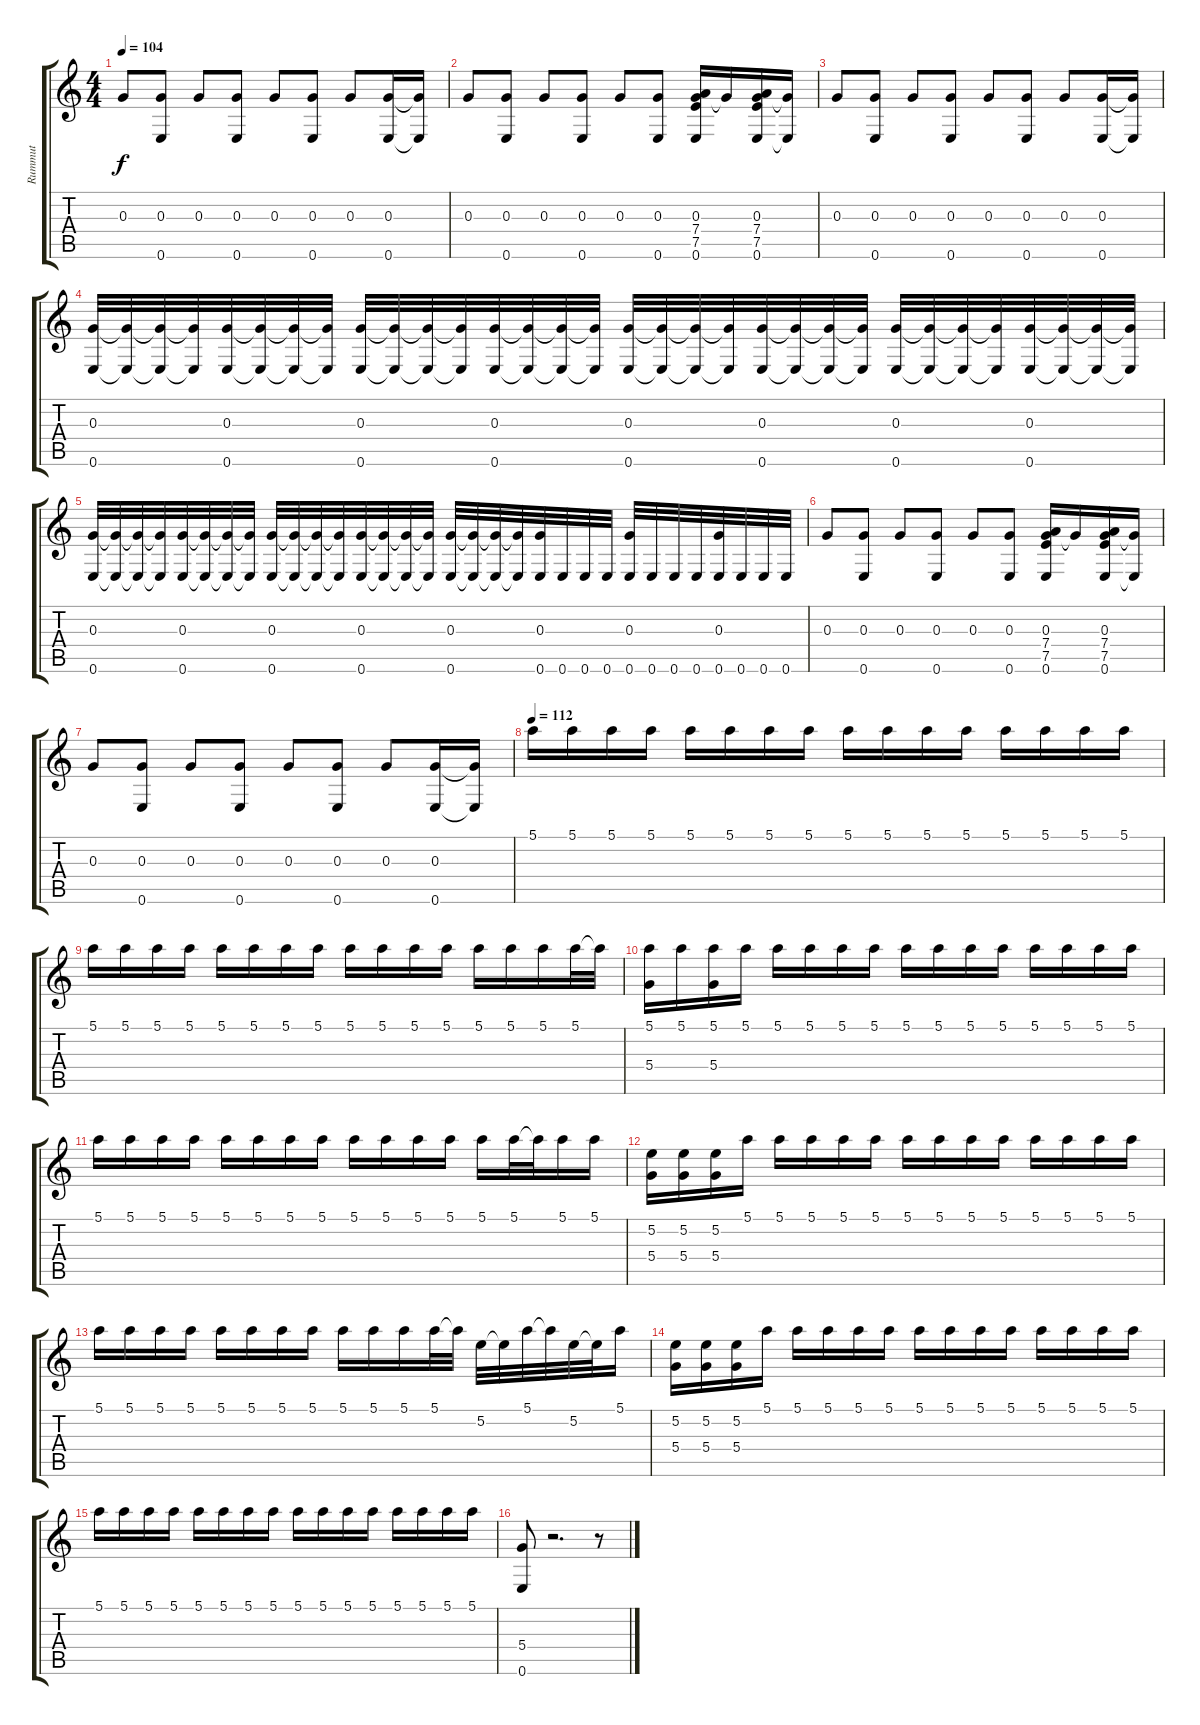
\track ("Rummut" "Rummut") {instrument acousticguitarnylon}
\staff {score tabs}
\tuning (E4 B3 G3 D3 A2 E2) {hide}
\ts (4 4)
\tempo 104
\clef g2
\ks c
0.3.8{dy f} (0.3 0.6).8 0.3.8 (0.3 0.6).8 0.3.8 (0.3 0.6).8 0.3.8 (0.3 0.6).16 (0.3{t} 0.6{t}).16 |
0.3.8 (0.3 0.6).8 0.3.8 (0.3 0.6).8 0.3.8 (0.3 0.6).8 (0.3 7.4 7.5 0.6).16 0.3{t}.16 (0.3 7.4 7.5 0.6).16 (0.3{t} 0.6{t}).16 |
0.3.8 (0.3 0.6).8 0.3.8 (0.3 0.6).8 0.3.8 (0.3 0.6).8 0.3.8 (0.3 0.6).16 (0.3{t} 0.6{t}).16 |
(0.3 0.6).32 (0.3{t} 0.6{t}).32 (0.3{t} 0.6{t}).32 (0.3{t} 0.6{t}).32 (0.3 0.6).32 (0.3{t} 0.6{t}).32 (0.3{t} 0.6{t}).32 (0.3{t} 0.6{t}).32 (0.3 0.6).32 (0.3{t} 0.6{t}).32 (0.3{t} 0.6{t}).32 (0.3{t} 0.6{t}).32 (0.3 0.6).32 (0.3{t} 0.6{t}).32 (0.3{t} 0.6{t}).32 (0.3{t} 0.6{t}).32 (0.3 0.6).32 (0.3{t} 0.6{t}).32 (0.3{t} 0.6{t}).32 (0.3{t} 0.6{t}).32 (0.3 0.6).32 (0.3{t} 0.6{t}).32 (0.3{t} 0.6{t}).32 (0.3{t} 0.6{t}).32 (0.3 0.6).32 (0.3{t} 0.6{t}).32 (0.3{t} 0.6{t}).32 (0.3{t} 0.6{t}).32 (0.3 0.6).32 (0.3{t} 0.6{t}).32 (0.3{t} 0.6{t}).32 (0.3{t} 0.6{t}).32 |
(0.3 0.6).32 (0.3{t} 0.6{t}).32 (0.3{t} 0.6{t}).32 (0.3{t} 0.6{t}).32 (0.3 0.6).32 (0.3{t} 0.6{t}).32 (0.3{t} 0.6{t}).32 (0.3{t} 0.6{t}).32 (0.3 0.6).32 (0.3{t} 0.6{t}).32 (0.3{t} 0.6{t}).32 (0.3{t} 0.6{t}).32 (0.3 0.6).32 (0.3{t} 0.6{t}).32 (0.3{t} 0.6{t}).32 (0.3{t} 0.6{t}).32 (0.3 0.6).32 (0.3{t} 0.6{t}).32 (0.3{t} 0.6{t}).32 (0.3{t} 0.6{t}).32 (0.3 0.6).32 0.6.32 0.6.32 0.6.32 (0.3 0.6).32 0.6.32 0.6.32 0.6.32 (0.3 0.6).32 0.6.32 0.6.32 0.6.32 |
0.3.8 (0.3 0.6).8 0.3.8 (0.3 0.6).8 0.3.8 (0.3 0.6).8 (0.3 7.4 7.5 0.6).16 0.3{t}.16 (0.3 7.4 7.5 0.6).16 (0.3{t} 0.6{t}).16 |
0.3.8 (0.3 0.6).8 0.3.8 (0.3 0.6).8 0.3.8 (0.3 0.6).8 0.3.8 (0.3 0.6).16 (0.3{t} 0.6{t}).16 |
\tempo 112
5.1.16 5.1.16 5.1.16 5.1.16 5.1.16 5.1.16 5.1.16 5.1.16 5.1.16 5.1.16 5.1.16 5.1.16 5.1.16 5.1.16 5.1.16 5.1.16 |
5.1.16 5.1.16 5.1.16 5.1.16 5.1.16 5.1.16 5.1.16 5.1.16 5.1.16 5.1.16 5.1.16 5.1.16 5.1.16 5.1.16 5.1.16 5.1.32 5.1{t}.32 |
(5.1 5.4).16 5.1.16 (5.1 5.4).16 5.1.16 5.1.16 5.1.16 5.1.16 5.1.16 5.1.16 5.1.16 5.1.16 5.1.16 5.1.16 5.1.16 5.1.16 5.1.16 |
5.1.16 5.1.16 5.1.16 5.1.16 5.1.16 5.1.16 5.1.16 5.1.16 5.1.16 5.1.16 5.1.16 5.1.16 5.1.16 5.1.32 5.1{t}.32 5.1.16 5.1.16 |
(5.2 5.4).16 (5.2 5.4).16 (5.2 5.4).16 5.1.16 5.1.16 5.1.16 5.1.16 5.1.16 5.1.16 5.1.16 5.1.16 5.1.16 5.1.16 5.1.16 5.1.16 5.1.16 |
5.1.16 5.1.16 5.1.16 5.1.16 5.1.16 5.1.16 5.1.16 5.1.16 5.1.16 5.1.16 5.1.16 5.1.32 5.1{t}.32 5.2.32 5.2{t}.32 5.1.32 5.1{t}.32 5.2.32 5.2{t}.32 5.1.16 |
(5.2 5.4).16 (5.2 5.4).16 (5.2 5.4).16 5.1.16 5.1.16 5.1.16 5.1.16 5.1.16 5.1.16 5.1.16 5.1.16 5.1.16 5.1.16 5.1.16 5.1.16 5.1.16 |
5.1.16 5.1.16 5.1.16 5.1.16 5.1.16 5.1.16 5.1.16 5.1.16 5.1.16 5.1.16 5.1.16 5.1.16 5.1.16 5.1.16 5.1.16 5.1.16 |
(5.4 0.6).8 r.2{d} r.8
